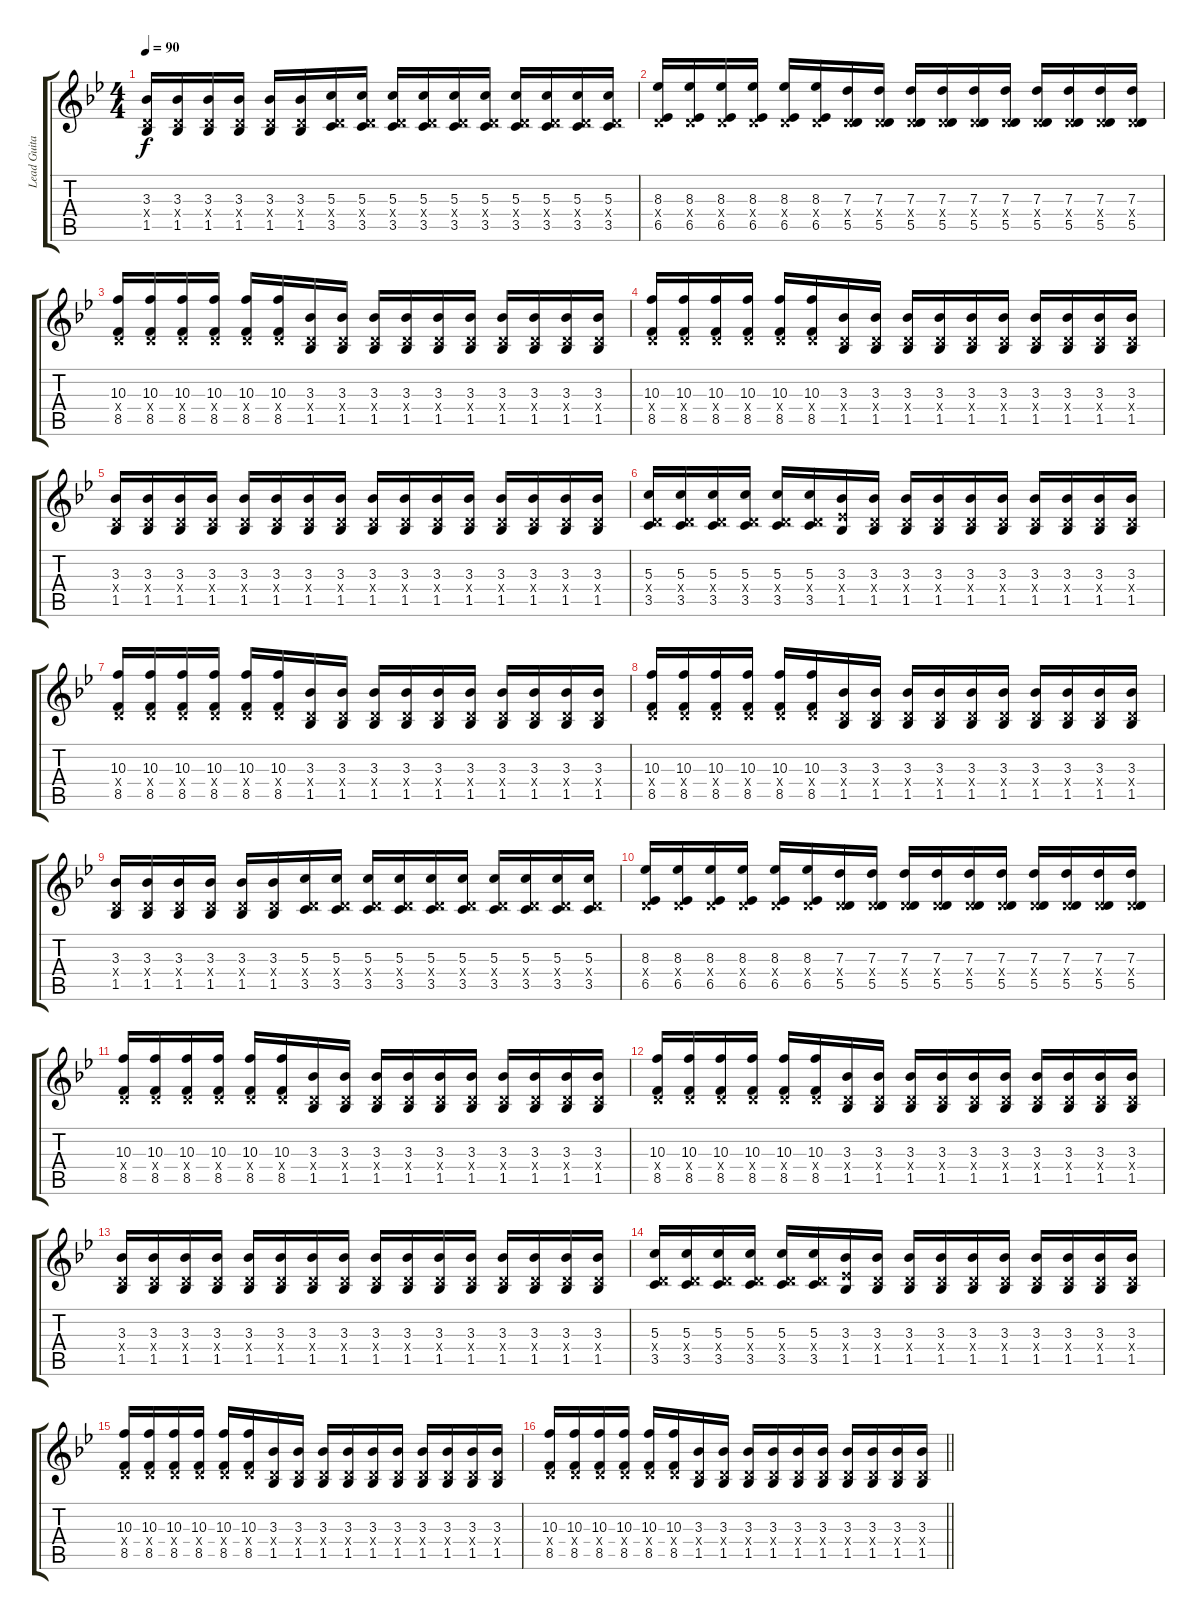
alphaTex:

\track ("Lead Guitar" "Lead Guita") {instrument acousticguitarsteel}
\staff {score tabs}
\tuning (E4 B3 G3 D3 A2 D2) {hide}
\ts (4 4)
\tempo 90
\clef g2
\ks bb
(3.3 0.4{x} 1.5).16{dy f} (3.3 0.4{x} 1.5).16 (3.3 0.4{x} 1.5).16 (3.3 0.4{x} 1.5).16 (3.3 0.4{x} 1.5).16 (3.3 0.4{x} 1.5).16 (5.3 0.4{x} 3.5).16 (5.3 0.4{x} 3.5).16 (5.3 0.4{x} 3.5).16 (5.3 0.4{x} 3.5).16 (5.3 0.4{x} 3.5).16 (5.3 0.4{x} 3.5).16 (5.3 0.4{x} 3.5).16 (5.3 0.4{x} 3.5).16 (5.3 0.4{x} 3.5).16 (5.3 0.4{x} 3.5).16 |
(8.3 0.4{x} 6.5).16 (8.3 0.4{x} 6.5).16 (8.3 0.4{x} 6.5).16 (8.3 0.4{x} 6.5).16 (8.3 0.4{x} 6.5).16 (8.3 0.4{x} 6.5).16 (7.3 0.4{x} 5.5).16 (7.3 0.4{x} 5.5).16 (7.3 0.4{x} 5.5).16 (7.3 0.4{x} 5.5).16 (7.3 0.4{x} 5.5).16 (7.3 0.4{x} 5.5).16 (7.3 0.4{x} 5.5).16 (7.3 0.4{x} 5.5).16 (7.3 0.4{x} 5.5).16 (7.3 0.4{x} 5.5).16 |
(10.3 0.4{x} 8.5).16 (10.3 0.4{x} 8.5).16 (10.3 0.4{x} 8.5).16 (10.3 0.4{x} 8.5).16 (10.3 0.4{x} 8.5).16 (10.3 0.4{x} 8.5).16 (3.3 0.4{x} 1.5).16 (3.3 0.4{x} 1.5).16 (3.3 0.4{x} 1.5).16 (3.3 0.4{x} 1.5).16 (3.3 0.4{x} 1.5).16 (3.3 0.4{x} 1.5).16 (3.3 0.4{x} 1.5).16 (3.3 0.4{x} 1.5).16 (3.3 0.4{x} 1.5).16 (3.3 0.4{x} 1.5).16 |
(10.3 0.4{x} 8.5).16 (10.3 0.4{x} 8.5).16 (10.3 0.4{x} 8.5).16 (10.3 0.4{x} 8.5).16 (10.3 0.4{x} 8.5).16 (10.3 0.4{x} 8.5).16 (3.3 0.4{x} 1.5).16 (3.3 0.4{x} 1.5).16 (3.3 0.4{x} 1.5).16 (3.3 0.4{x} 1.5).16 (3.3 0.4{x} 1.5).16 (3.3 0.4{x} 1.5).16 (3.3 0.4{x} 1.5).16 (3.3 0.4{x} 1.5).16 (3.3 0.4{x} 1.5).16 (3.3 0.4{x} 1.5).16 |
(3.3 0.4{x} 1.5).16 (3.3 0.4{x} 1.5).16 (3.3 0.4{x} 1.5).16 (3.3 0.4{x} 1.5).16 (3.3 0.4{x} 1.5).16 (3.3 0.4{x} 1.5).16 (3.3 0.4{x} 1.5).16 (3.3 0.4{x} 1.5).16 (3.3 0.4{x} 1.5).16 (3.3 0.4{x} 1.5).16 (3.3 0.4{x} 1.5).16 (3.3 0.4{x} 1.5).16 (3.3 0.4{x} 1.5).16 (3.3 0.4{x} 1.5).16 (3.3 0.4{x} 1.5).16 (3.3 0.4{x} 1.5).16 |
(5.3 0.4{x} 3.5).16 (5.3 0.4{x} 3.5).16 (5.3 0.4{x} 3.5).16 (5.3 0.4{x} 3.5).16 (5.3 0.4{x} 3.5).16 (5.3 0.4{x} 3.5).16 (3.3 1.4{x} 1.5).16 (3.3 0.4{x} 1.5).16 (3.3 0.4{x} 1.5).16 (3.3 0.4{x} 1.5).16 (3.3 0.4{x} 1.5).16 (3.3 0.4{x} 1.5).16 (3.3 0.4{x} 1.5).16 (3.3 0.4{x} 1.5).16 (3.3 0.4{x} 1.5).16 (3.3 0.4{x} 1.5).16 |
(10.3 0.4{x} 8.5).16 (10.3 0.4{x} 8.5).16 (10.3 0.4{x} 8.5).16 (10.3 0.4{x} 8.5).16 (10.3 0.4{x} 8.5).16 (10.3 0.4{x} 8.5).16 (3.3 0.4{x} 1.5).16 (3.3 0.4{x} 1.5).16 (3.3 0.4{x} 1.5).16 (3.3 0.4{x} 1.5).16 (3.3 0.4{x} 1.5).16 (3.3 0.4{x} 1.5).16 (3.3 0.4{x} 1.5).16 (3.3 0.4{x} 1.5).16 (3.3 0.4{x} 1.5).16 (3.3 0.4{x} 1.5).16 |
(10.3 0.4{x} 8.5).16 (10.3 0.4{x} 8.5).16 (10.3 0.4{x} 8.5).16 (10.3 0.4{x} 8.5).16 (10.3 0.4{x} 8.5).16 (10.3 0.4{x} 8.5).16 (3.3 0.4{x} 1.5).16 (3.3 0.4{x} 1.5).16 (3.3 0.4{x} 1.5).16 (3.3 0.4{x} 1.5).16 (3.3 0.4{x} 1.5).16 (3.3 0.4{x} 1.5).16 (3.3 0.4{x} 1.5).16 (3.3 0.4{x} 1.5).16 (3.3 0.4{x} 1.5).16 (3.3 0.4{x} 1.5).16 |
(3.3 0.4{x} 1.5).16 (3.3 0.4{x} 1.5).16 (3.3 0.4{x} 1.5).16 (3.3 0.4{x} 1.5).16 (3.3 0.4{x} 1.5).16 (3.3 0.4{x} 1.5).16 (5.3 0.4{x} 3.5).16 (5.3 0.4{x} 3.5).16 (5.3 0.4{x} 3.5).16 (5.3 0.4{x} 3.5).16 (5.3 0.4{x} 3.5).16 (5.3 0.4{x} 3.5).16 (5.3 0.4{x} 3.5).16 (5.3 0.4{x} 3.5).16 (5.3 0.4{x} 3.5).16 (5.3 0.4{x} 3.5).16 |
(8.3 0.4{x} 6.5).16 (8.3 0.4{x} 6.5).16 (8.3 0.4{x} 6.5).16 (8.3 0.4{x} 6.5).16 (8.3 0.4{x} 6.5).16 (8.3 0.4{x} 6.5).16 (7.3 0.4{x} 5.5).16 (7.3 0.4{x} 5.5).16 (7.3 0.4{x} 5.5).16 (7.3 0.4{x} 5.5).16 (7.3 0.4{x} 5.5).16 (7.3 0.4{x} 5.5).16 (7.3 0.4{x} 5.5).16 (7.3 0.4{x} 5.5).16 (7.3 0.4{x} 5.5).16 (7.3 0.4{x} 5.5).16 |
(10.3 0.4{x} 8.5).16 (10.3 0.4{x} 8.5).16 (10.3 0.4{x} 8.5).16 (10.3 0.4{x} 8.5).16 (10.3 0.4{x} 8.5).16 (10.3 0.4{x} 8.5).16 (3.3 0.4{x} 1.5).16 (3.3 0.4{x} 1.5).16 (3.3 0.4{x} 1.5).16 (3.3 0.4{x} 1.5).16 (3.3 0.4{x} 1.5).16 (3.3 0.4{x} 1.5).16 (3.3 0.4{x} 1.5).16 (3.3 0.4{x} 1.5).16 (3.3 0.4{x} 1.5).16 (3.3 0.4{x} 1.5).16 |
(10.3 0.4{x} 8.5).16 (10.3 0.4{x} 8.5).16 (10.3 0.4{x} 8.5).16 (10.3 0.4{x} 8.5).16 (10.3 0.4{x} 8.5).16 (10.3 0.4{x} 8.5).16 (3.3 0.4{x} 1.5).16 (3.3 0.4{x} 1.5).16 (3.3 0.4{x} 1.5).16 (3.3 0.4{x} 1.5).16 (3.3 0.4{x} 1.5).16 (3.3 0.4{x} 1.5).16 (3.3 0.4{x} 1.5).16 (3.3 0.4{x} 1.5).16 (3.3 0.4{x} 1.5).16 (3.3 0.4{x} 1.5).16 |
(3.3 0.4{x} 1.5).16 (3.3 0.4{x} 1.5).16 (3.3 0.4{x} 1.5).16 (3.3 0.4{x} 1.5).16 (3.3 0.4{x} 1.5).16 (3.3 0.4{x} 1.5).16 (3.3 0.4{x} 1.5).16 (3.3 0.4{x} 1.5).16 (3.3 0.4{x} 1.5).16 (3.3 0.4{x} 1.5).16 (3.3 0.4{x} 1.5).16 (3.3 0.4{x} 1.5).16 (3.3 0.4{x} 1.5).16 (3.3 0.4{x} 1.5).16 (3.3 0.4{x} 1.5).16 (3.3 0.4{x} 1.5).16 |
(5.3 0.4{x} 3.5).16 (5.3 0.4{x} 3.5).16 (5.3 0.4{x} 3.5).16 (5.3 0.4{x} 3.5).16 (5.3 0.4{x} 3.5).16 (5.3 0.4{x} 3.5).16 (3.3 1.4{x} 1.5).16 (3.3 0.4{x} 1.5).16 (3.3 0.4{x} 1.5).16 (3.3 0.4{x} 1.5).16 (3.3 0.4{x} 1.5).16 (3.3 0.4{x} 1.5).16 (3.3 0.4{x} 1.5).16 (3.3 0.4{x} 1.5).16 (3.3 0.4{x} 1.5).16 (3.3 0.4{x} 1.5).16 |
(10.3 0.4{x} 8.5).16 (10.3 0.4{x} 8.5).16 (10.3 0.4{x} 8.5).16 (10.3 0.4{x} 8.5).16 (10.3 0.4{x} 8.5).16 (10.3 0.4{x} 8.5).16 (3.3 0.4{x} 1.5).16 (3.3 0.4{x} 1.5).16 (3.3 0.4{x} 1.5).16 (3.3 0.4{x} 1.5).16 (3.3 0.4{x} 1.5).16 (3.3 0.4{x} 1.5).16 (3.3 0.4{x} 1.5).16 (3.3 0.4{x} 1.5).16 (3.3 0.4{x} 1.5).16 (3.3 0.4{x} 1.5).16 |
\barLineRight lightlight
(10.3 0.4{x} 8.5).16 (10.3 0.4{x} 8.5).16 (10.3 0.4{x} 8.5).16 (10.3 0.4{x} 8.5).16 (10.3 0.4{x} 8.5).16 (10.3 0.4{x} 8.5).16 (3.3 0.4{x} 1.5).16 (3.3 0.4{x} 1.5).16 (3.3 0.4{x} 1.5).16 (3.3 0.4{x} 1.5).16 (3.3 0.4{x} 1.5).16 (3.3 0.4{x} 1.5).16 (3.3 0.4{x} 1.5).16 (3.3 0.4{x} 1.5).16 (3.3 0.4{x} 1.5).16 (3.3 0.4{x} 1.5).16
